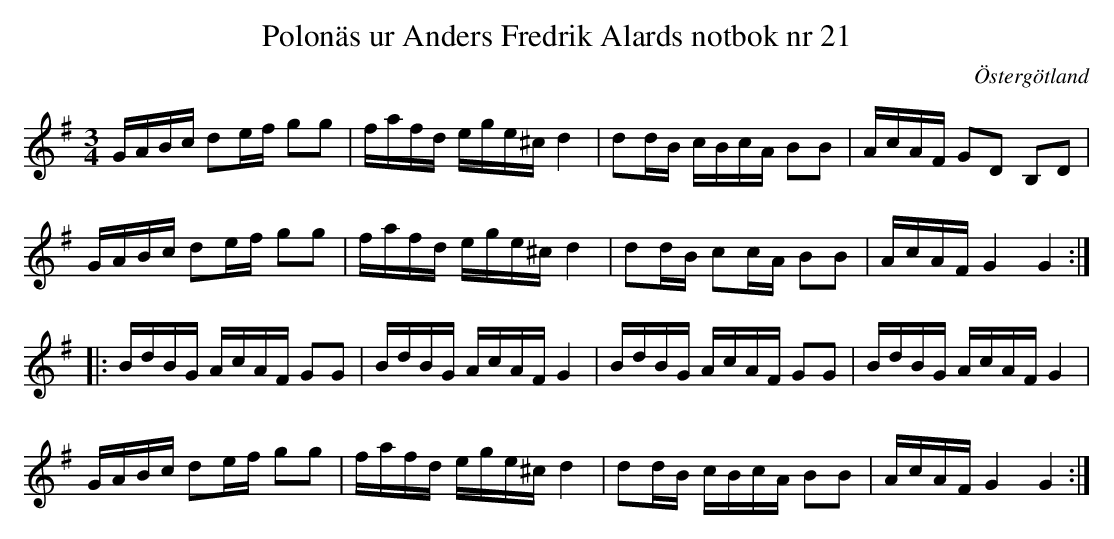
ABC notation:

X:1
T: Polonäs ur Anders Fredrik Alards notbok nr 21
M: 3/4
L: 1/16
O: Östergötland
K: G
GABc d2ef g2g2 | fafd ege^c d4 | d2dB cBcA B2B2 | AcAF G2D2 B,2D2 |
GABc d2ef g2g2 | fafd ege^c d4 | d2dB c2cA B2B2 | AcAF G4 G4 ::
BdBG AcAF G2G2 | BdBG AcAF G4 | BdBG AcAF G2G2 | BdBG AcAF G4 |
GABc d2ef g2g2 | fafd ege^c d4 | d2dB cBcA B2B2 | AcAF G4 G4 :|
